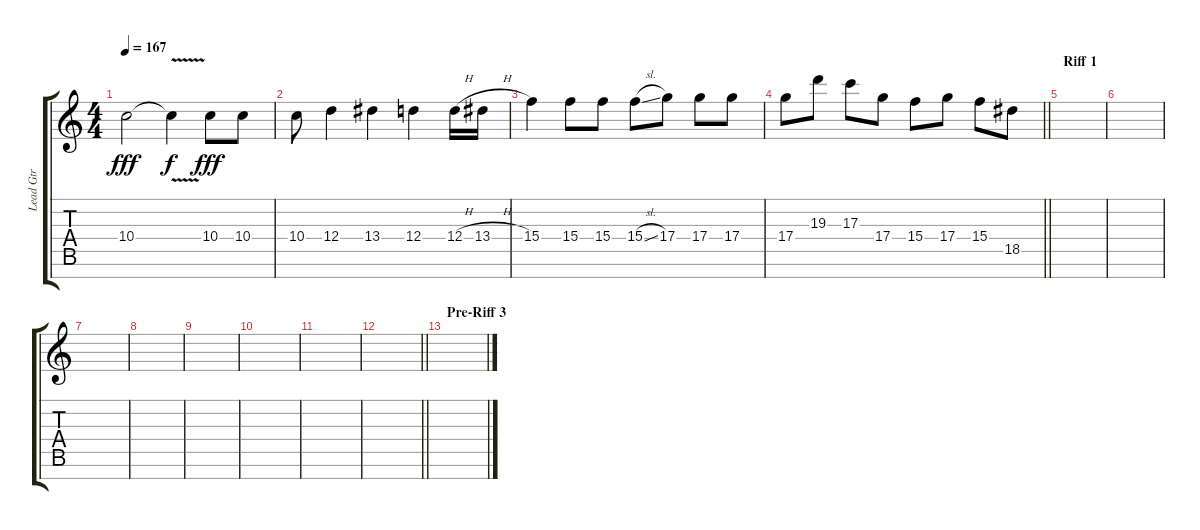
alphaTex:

\track ("Lead Gtr" "Lead Gtr") {instrument distortionguitar}
\staff {score tabs}
\tuning (E4 B3 G3 D3 A2 E2 B1) {hide}
\ts (4 4)
\tempo 167
\clef g2
\ks c
10.4.2{dy fff} 10.4{v t}.4{dy f} 10.4.8{dy fff} 10.4.8 |
10.4.8 12.4.4 13.4.4 12.4.4 12.4{h}.16 13.4{h}.16 |
15.4.4 15.4.8 15.4.8 15.4{sl}.8 17.4.8 17.4.8 17.4.8 |
\barLineRight lightlight
17.4.8 19.3.8 17.3.8 17.4.8 15.4.8 17.4.8 15.4.8 18.5.8 |
\section ("" "Riff 1")
|
|
|
|
|
|
|
\barLineRight lightlight
|
\section ("" "Pre-Riff 3")
